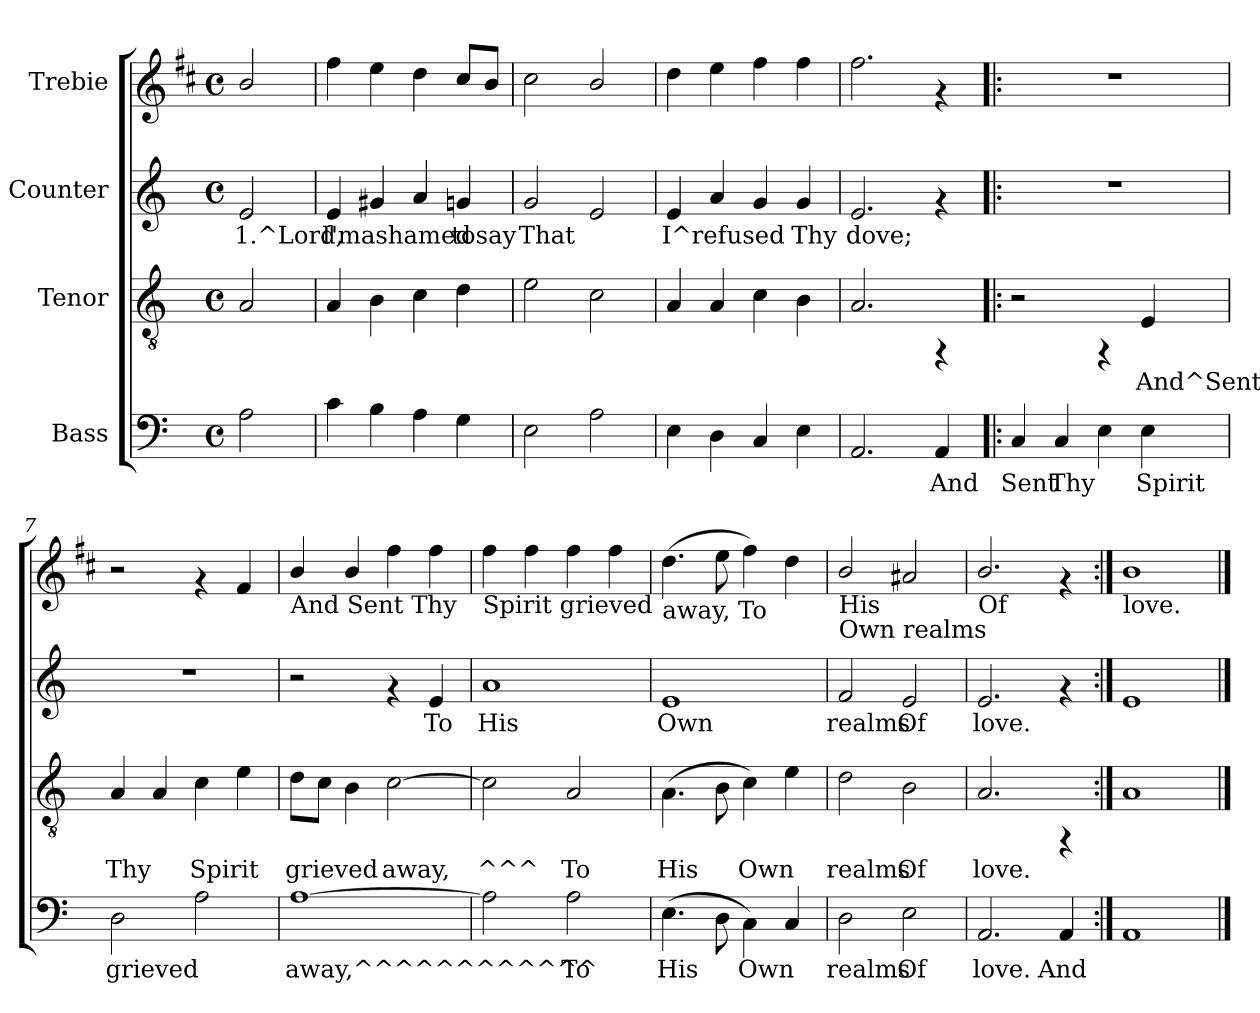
**kern	**text	**kern	**text	**kern	**text	**kern
*part4	*part4	*part3	*part3	*part2	*part2	*part1
*staff4	*staff4	*staff3	*staff3	*staff2	*staff2	*staff1
*I"Bass	*	*I"Tenor	*	*I"Counter	*	*I"Trebie
!!LO:PB:g=z
*stria5	*	*stria5	*	*stria5	*	*stria5
*clefF4	*	*clefGv2	*	*clefG2	*	*clefG2
*	*	*	*	*	*	*ITrd1c2
*k[]	*	*k[]	*	*k[]	*	*k[]
*C:	*	*C:	*	*C:	*	*C:
*M4/4	*	*M4/4	*	*M4/4	*	*M4/4
*met(c)	*	*met(c)	*	*met(c)	*	*met(c)
=1	=1	=1	=1	=1	=1	=1
!	!LO:LY:b:cj	!	!LO:LY:b:rj	!	!LO:LY:b:rj	!
2A\	.	2A/	.	2e/	1.^Lord,	2a/
=2	=2	=2	=2	=2	=2	=2
!	!LO:LY:b:cj	!	!LO:LY:b:rj	!	!LO:LY:b:rj	!
4c\	.	4A/	.	4e/	I'mashamed	4ee\
!	!LO:LY:b:cj	!	!LO:LY:b:rj	!	!LO:LY:b:rj	!
4B\	.	4B\	.	4g#X/	.	4dd\
!	!LO:LY:b:cj	!	!LO:LY:b:rj	!	!LO:LY:b:rj	!
4A\	.	4c\	.	4a/	.	4cc\
!	!LO:LY:b:cj	!	!LO:LY:b:rj	!	!LO:LY:b:rj	!
4G\	.	4d\	.	4gn/	tosay	8b/L
.	.	.	.	.	.	8a/J
=3	=3	=3	=3	=3	=3	=3
!	!LO:LY:b:cj	!	!LO:LY:b:rj	!	!LO:LY:b:rj	!
2E\	.	2e\	.	2g/	That	2b\
!	!LO:LY:b:cj	!	!LO:LY:b:rj	!	!LO:LY:b:rj	!
2A\	.	2c\	.	2e/	.	2a/
=4	=4	=4	=4	=4	=4	=4
!	!LO:LY:b:cj	!	!LO:LY:b:rj	!	!LO:LY:b:rj	!
4E\	.	4A/	.	4e/	I^refused	4cc\
!	!LO:LY:b:cj	!	!LO:LY:b:rj	!	!LO:LY:b:rj	!
4D\	.	4A/	.	4a/	.	4dd\
!	!LO:LY:b:cj	!	!LO:LY:b:rj	!	!LO:LY:b:rj	!
4C/	.	4c\	.	4g/	.	4ee\
!	!LO:LY:b:cj	!	!LO:LY:b:rj	!	!LO:LY:b:rj	!
4E\	.	4B\	.	4g/	Thy	4ee\
=5	=5	=5	=5	=5	=5	=5
!	!LO:LY:b:cj	!	!LO:LY:b:rj	!	!LO:LY:b:rj	!
2.AA/	.	2.A/	.	2.e/	dove;	2.ee>\
!	!LO:LY:b:cj	!	!	!	!	!
4AA/	And	4rFF	.	4rf	.	4rf
=6!|:	=6!|:	=6!|:	=6!|:	=6!|:	=6!|:	=6!|:
!	!LO:LY:b:cj	!	!	!	!	!
4C/	Sent	2r	.	1r	.	1r
!	!LO:LY:b:cj	!	!	!	!	!
4C/	Thy	.	.	.	.	.
!	!LO:LY:b:cj	!	!	!	!	!
4E\	.	4rFF	.	.	.	.
!	!LO:LY:b:cj	!	!LO:LY:b:rj	!	!	!
4E\	Spirit	4E/	And^Sent	.	.	.
!!LO:LB:g=z
=7	=7	=7	=7	=7	=7	=7
!	!LO:LY:b:cj	!	!LO:LY:b:rj	!	!	!
2D\	grieved	4A/	Thy	1r	.	2r
!	!	!	!LO:LY:b:rj	!	!	!
.	.	4A/	.	.	.	.
!	!LO:LY:b:cj	!	!LO:LY:b:rj	!	!	!
2A\	.	4c\	Spirit	.	.	4rf
!	!	!	!LO:LY:b:rj	!	!	!
.	.	4e\	.	.	.	4e/
=8	=8	=8	=8	=8	=8	=8
!	!	!	!	!	!	!LO:TX:b:t=And Sent Thy
!	!LO:LY:b:cj	!	!LO:LY:b:rj	!	!	!
[>1A	away,^^^^^^^^^^^^	8d\L	grieved	2r	.	4a/
!	!	!	!LO:LY:b:rj	!	!	!
.	.	8c\J	.	.	.	.
!	!	!	!LO:LY:b:rj	!	!	!
.	.	4B\	.	.	.	4a/
!	!	!	!LO:LY:b:rj	!	!	!
.	.	[>2c\	away,	4rf	.	4ee\
!	!	!	!	!	!LO:LY:b:rj	!
.	.	.	.	4e/	To	4ee\
=9	=9	=9	=9	=9	=9	=9
!	!	!	!	!	!	!LO:TX:b:t=Spirit grieved
!	!LO:LY:b:cj	!	!LO:LY:b:rj	!	!LO:LY:b:rj	!
2A\]	.	2c\]	^^^	1a	His	4ee\
.	.	.	.	.	.	4ee\
!	!LO:LY:b:cj	!	!LO:LY:b:rj	!	!	!
2A\	To	2A/	To	.	.	4ee\
.	.	.	.	.	.	4ee>\
=10	=10	=10	=10	=10	=10	=10
!	!	!	!	!	!	!LO:TX:b:t=away, To
!	!LO:LY:b:cj	!	!LO:LY:b:rj	!	!LO:LY:b:rj	!
(>4.E\	His	(>4.A\	His	1e	Own	(>4.cc>\
!	!LO:LY:b:cj	!	!LO:LY:b:rj	!	!	!
8D\	.	8B\	.	.	.	8dd\
!	!LO:LY:b:cj	!	!LO:LY:b:rj	!	!	!
4C\)	Own	4c\)	Own	.	.	4ee\)
!	!LO:LY:b:cj	!	!LO:LY:b:rj	!	!	!
4C/	.	4e\	.	.	.	4cc\
=11	=11	=11	=11	=11	=11	=11
!	!	!	!	!	!	!LO:TX:b:t=His
!	!	!	!	!	!	!LO:TX:b:t=Own realms
!	!LO:LY:b:cj	!	!LO:LY:b:rj	!	!LO:LY:b:rj	!
2D\	realms	2d\	realms	2f/	realms	2a/
!	!LO:LY:b:cj	!	!LO:LY:b:rj	!	!LO:LY:b:rj	!
2E\	Of	2B\	Of	2e/	Of	2g#X/
=12	=12	=12	=12	=12	=12	=12
!	!	!	!	!	!	!LO:TX:b:t=Of
!	!LO:LY:b:cj	!	!LO:LY:b:rj	!	!LO:LY:b:rj	!
2.AA/	love.	2.A/	love.	2.e/	love.	2.a/
!	!LO:LY:b:cj	!	!	!	!	!
4AA/	And	4rFF	.	4rf	.	4rf
=13:|!	=13:|!	=13:|!	=13:|!	=13:|!	=13:|!	=13:|!
!	!	!	!	!	!	!LO:TX:b:t=love.
!	!LO:LY:b:cj	!	!LO:LY:b:rj	!	!LO:LY:b:rj	!
1AA	.	1A	.	1e	.	1a
==	==	==	==	==	==	==
*-	*-	*-	*-	*-	*-	*-
